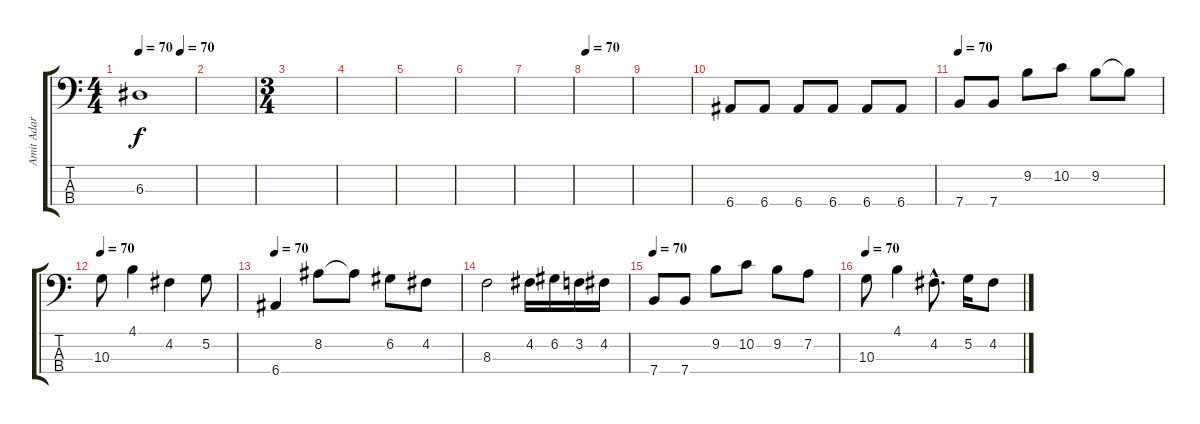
\track ("Amit Adar" "Amit Adar") {instrument electricbassfinger}
\staff {score tabs}
\tuning (G2 D2 A1 E1) {hide}
\ts (4 4)
\tempo 70
\tempo (70 0.75)
\clef f4
\ks c
6.3.1{dy f} |
|
\ts (3 4)
|
|
|
|
|
\tempo 70
|
|
6.4.8 6.4.8 6.4.8 6.4.8 6.4.8 6.4.8 |
\tempo 70
7.4.8 7.4.8 9.2.8 10.2.8 9.2.8 9.2{t}.8 |
\tempo 70
10.3.8 4.1.4 4.2.4 5.2.8 |
\tempo 70
6.4.4 8.2.8 8.2{t}.8 6.2.8 4.2.8 |
8.3.2 4.2.16 6.2.16 3.2.16 4.2.16 |
\tempo 70
7.4.8 7.4.8 9.2.8 10.2.8 9.2.8 7.2.8 |
\tempo 70
10.3.8 4.1.4 4.2{hac}.8{d} 5.2.16 4.2.8
